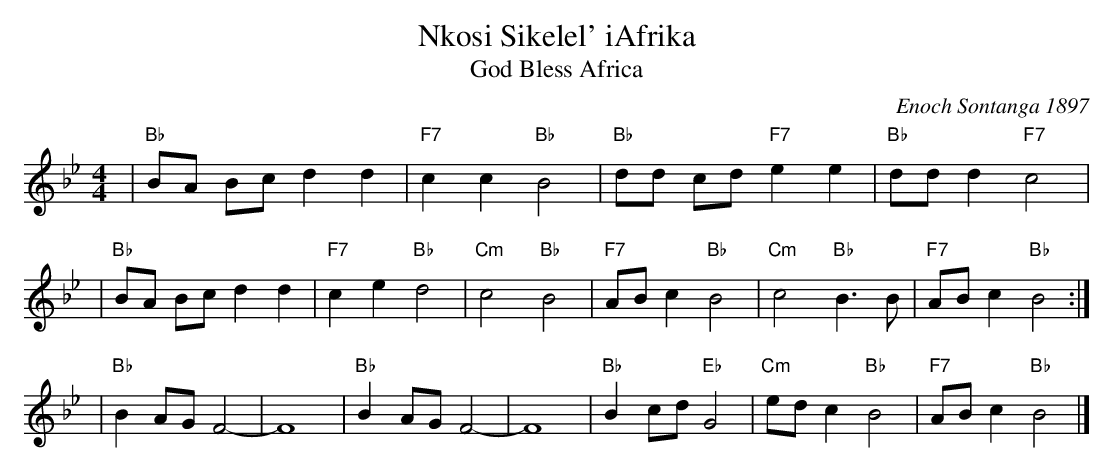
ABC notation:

X:1
T: Nkosi Sikelel' iAfrika
T: God Bless Africa
C: Enoch Sontanga 1897
M: 4/4
L: 1/8
K: Bb
| "Bb"BA Bc d2 d2 | "F7"c2 c2 "Bb"B4 \
| "Bb"dd cd "F7"e2 e2 | "Bb"dd d2 "F7"c4 |
| "Bb"BA Bc d2 d2 | "F7"c2 e2 "Bb"d4 \
| "Cm"c4 "Bb"B4 | "F7"AB c2 "Bb"B4 \
| "Cm"c4 "Bb"B3B | "F7"AB c2 "Bb"B4 :|
| "Bb"B2 AG F4- | F8 \
| "Bb"B2 AG F4- | F8 \
| "Bb"B2 cd "Eb"G4 | "Cm"ed c2 "Bb"B4 | "F7"AB c2 "Bb"B4 |]
